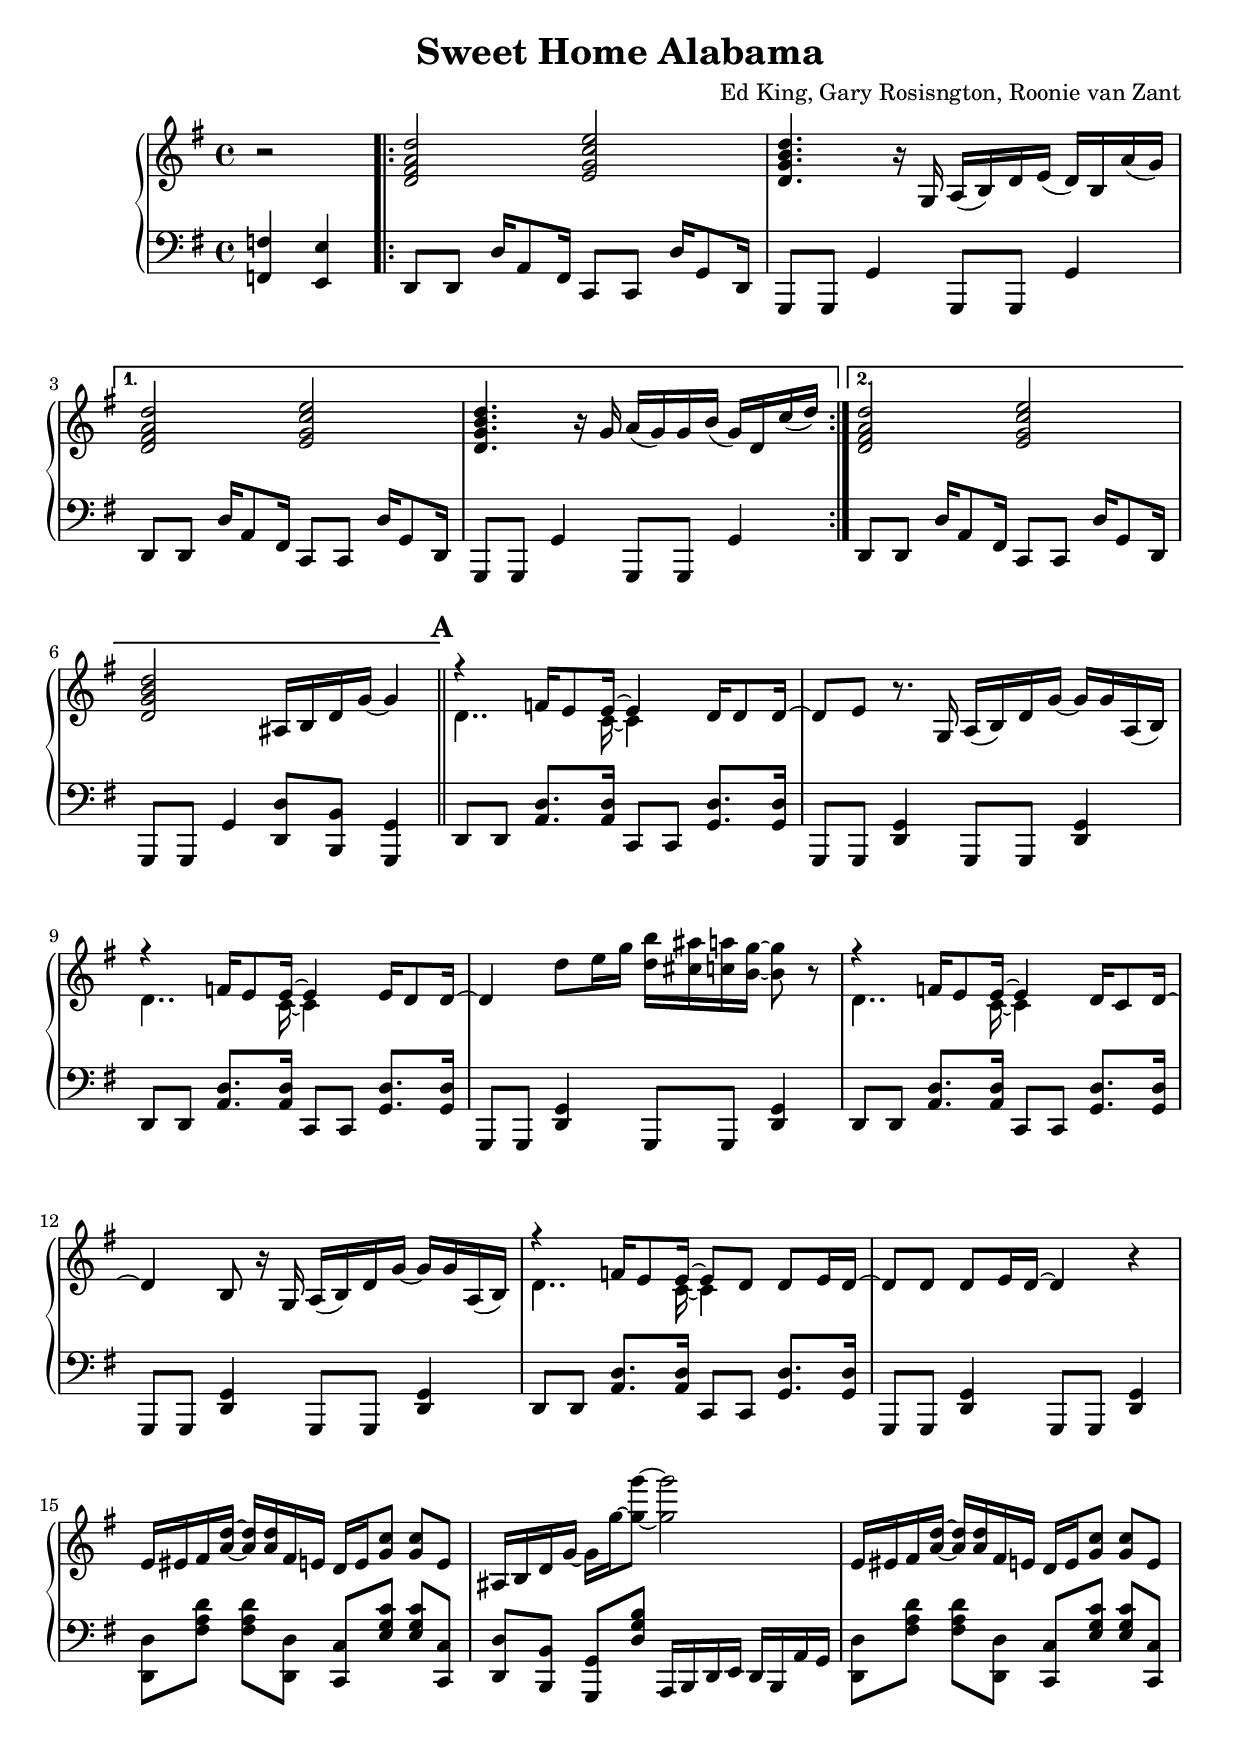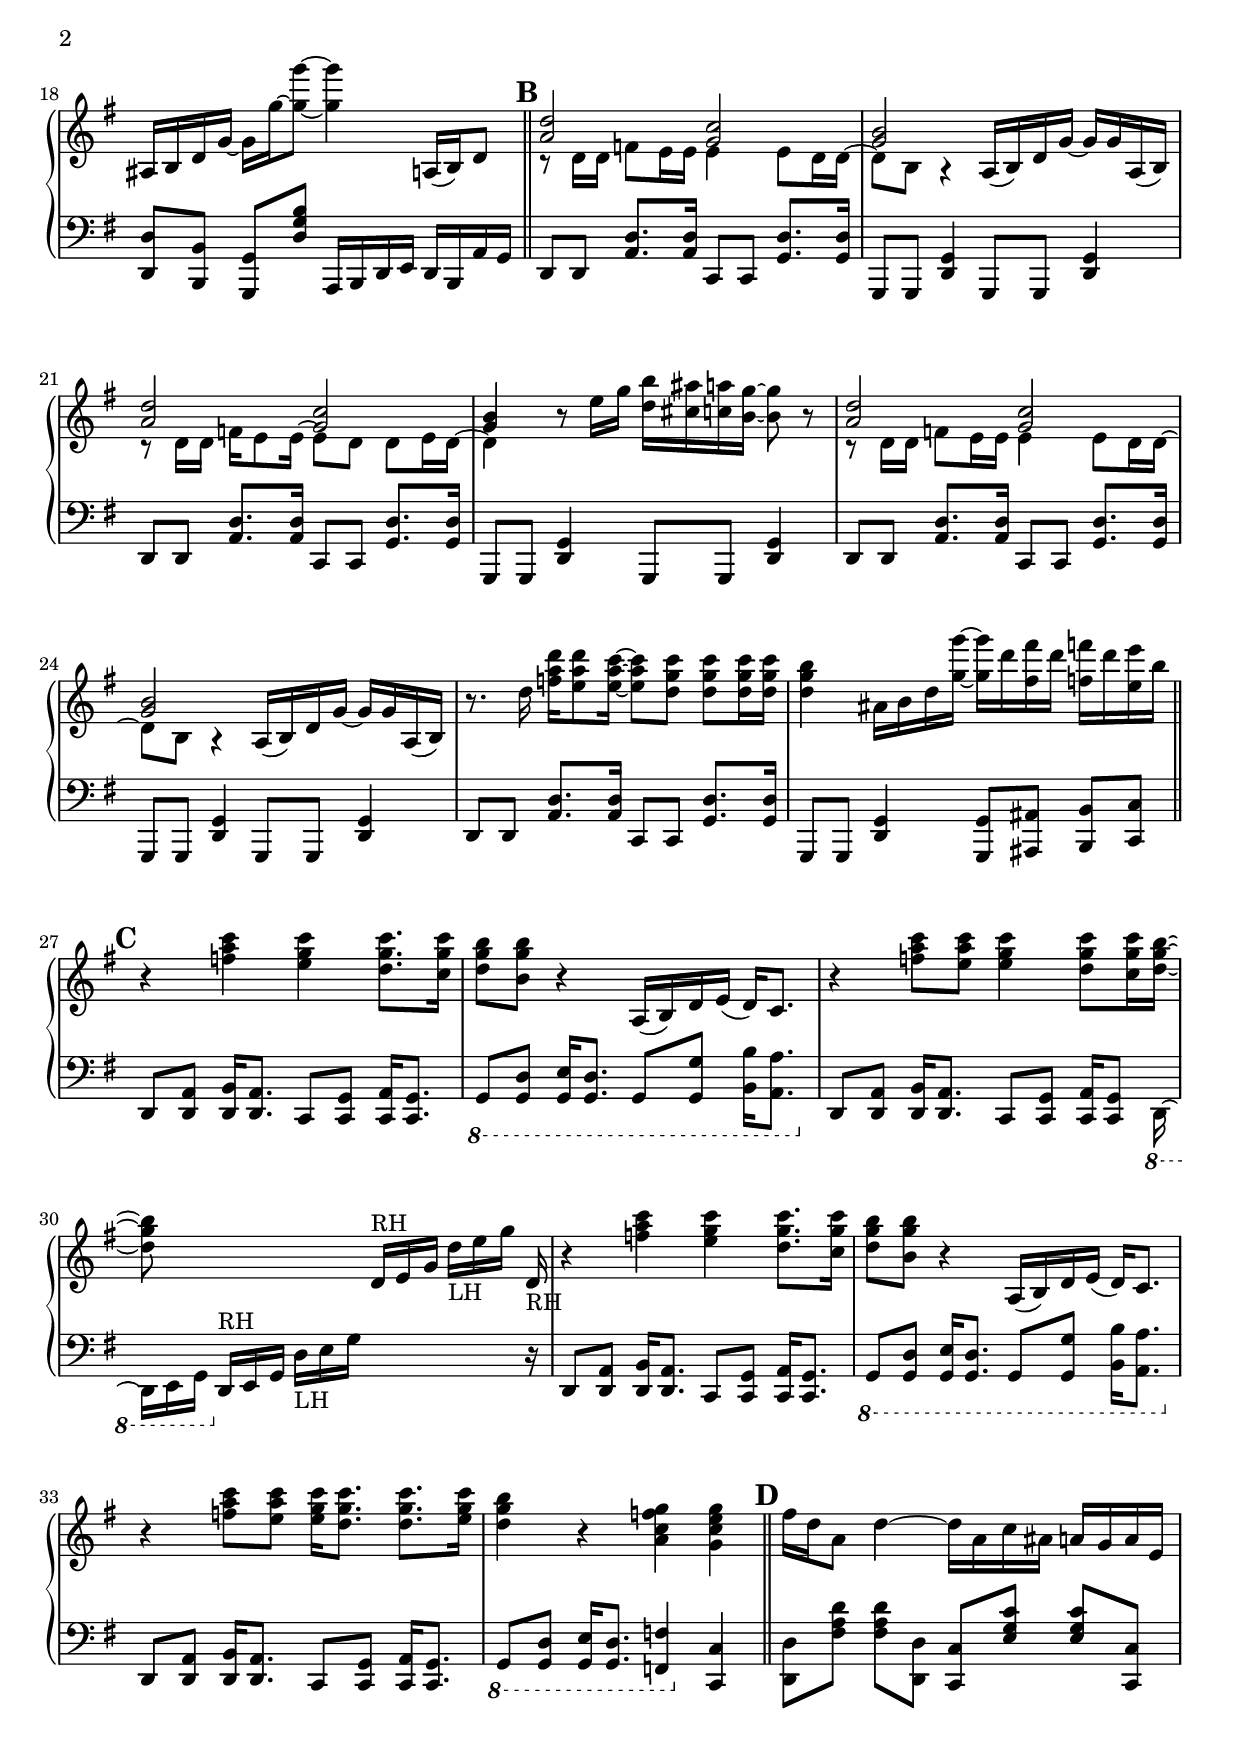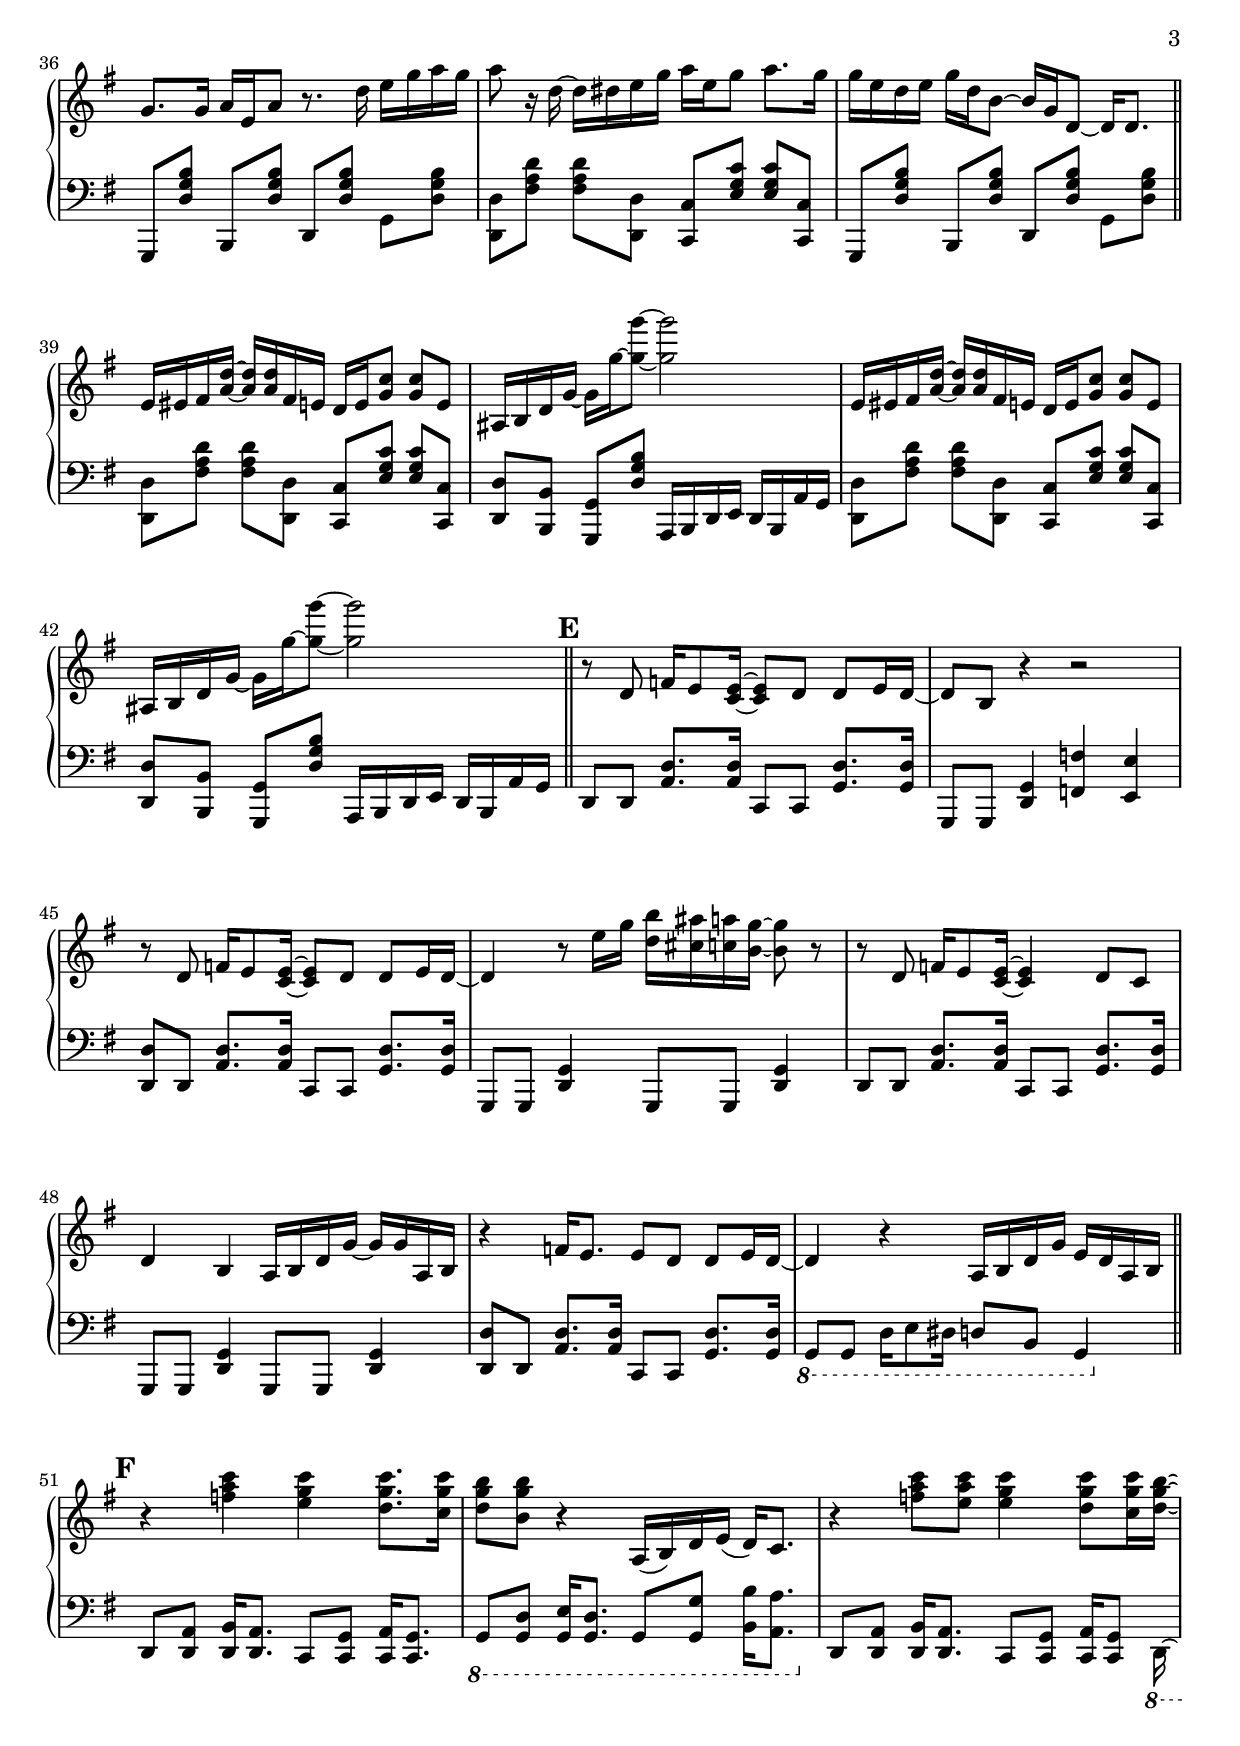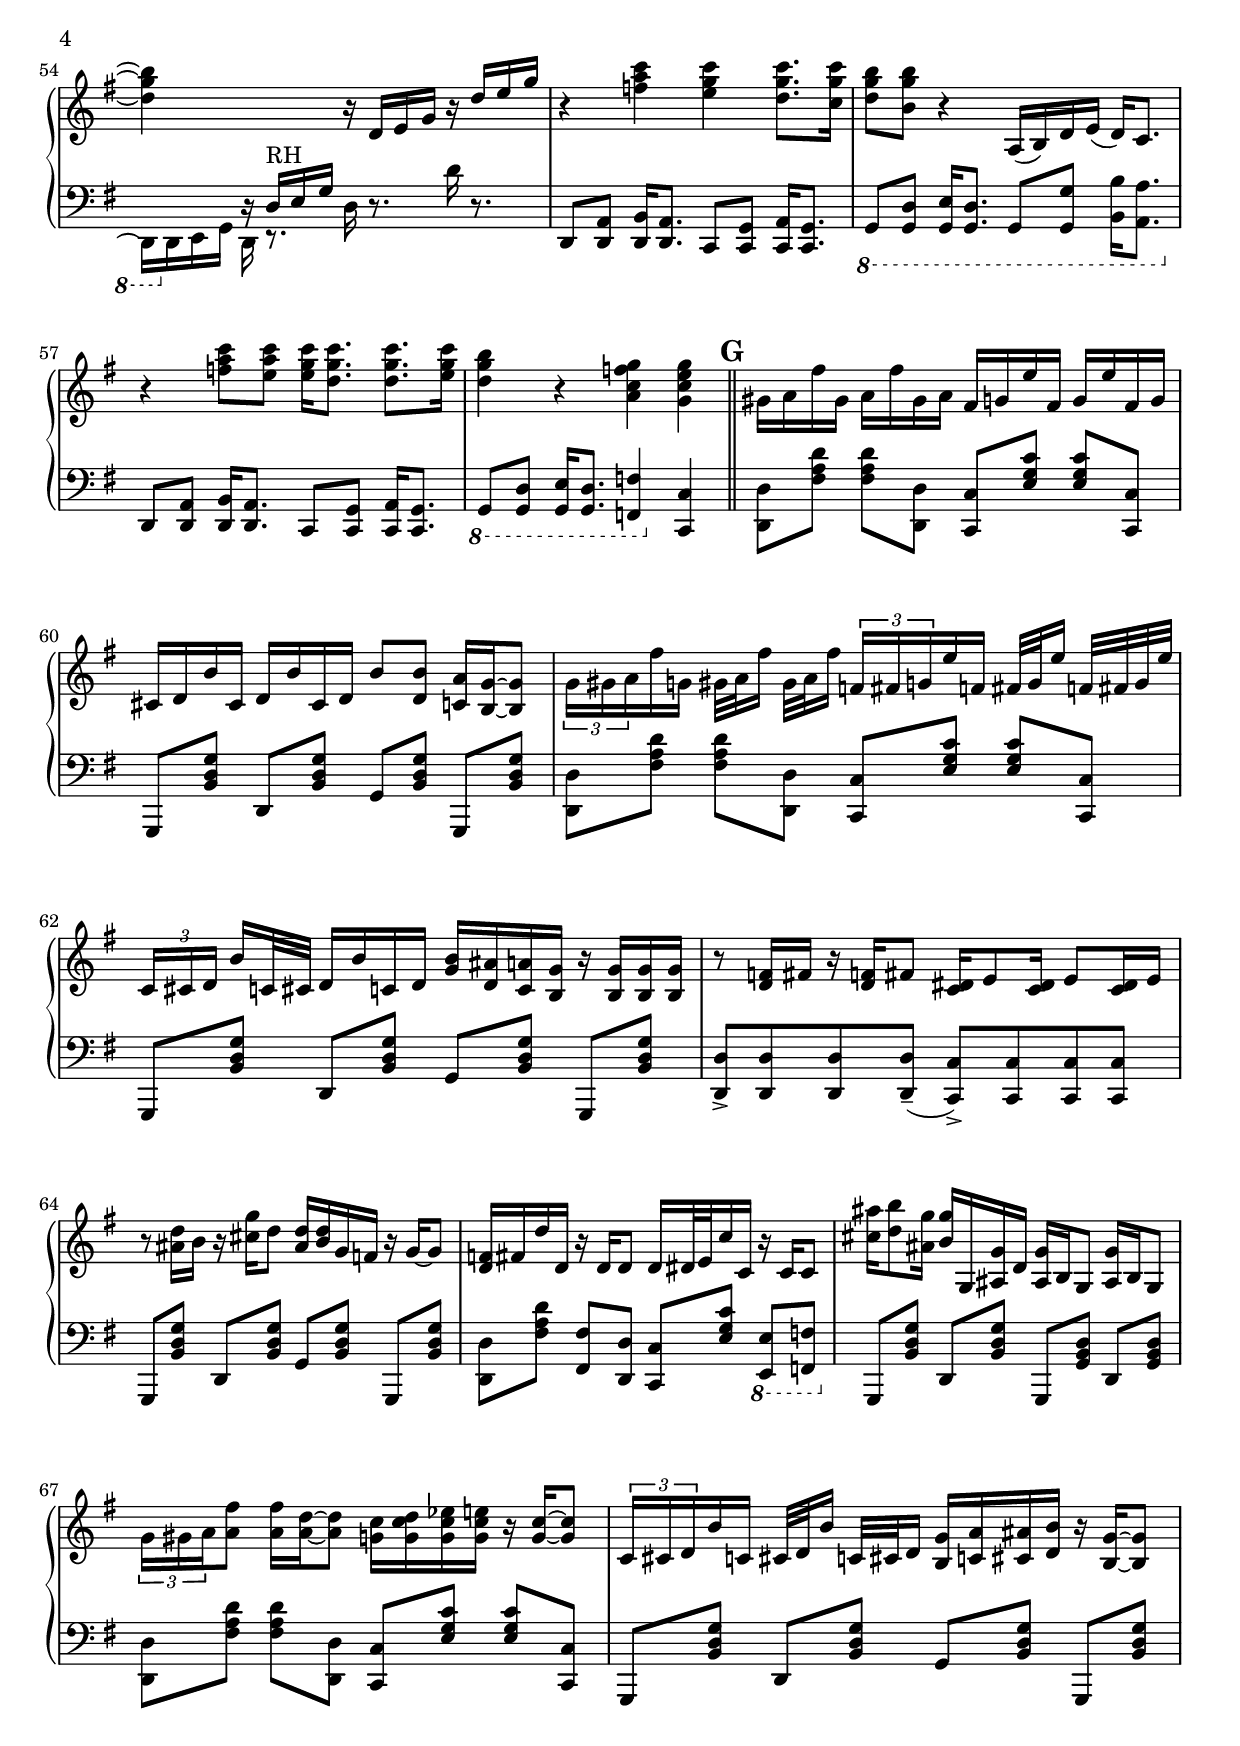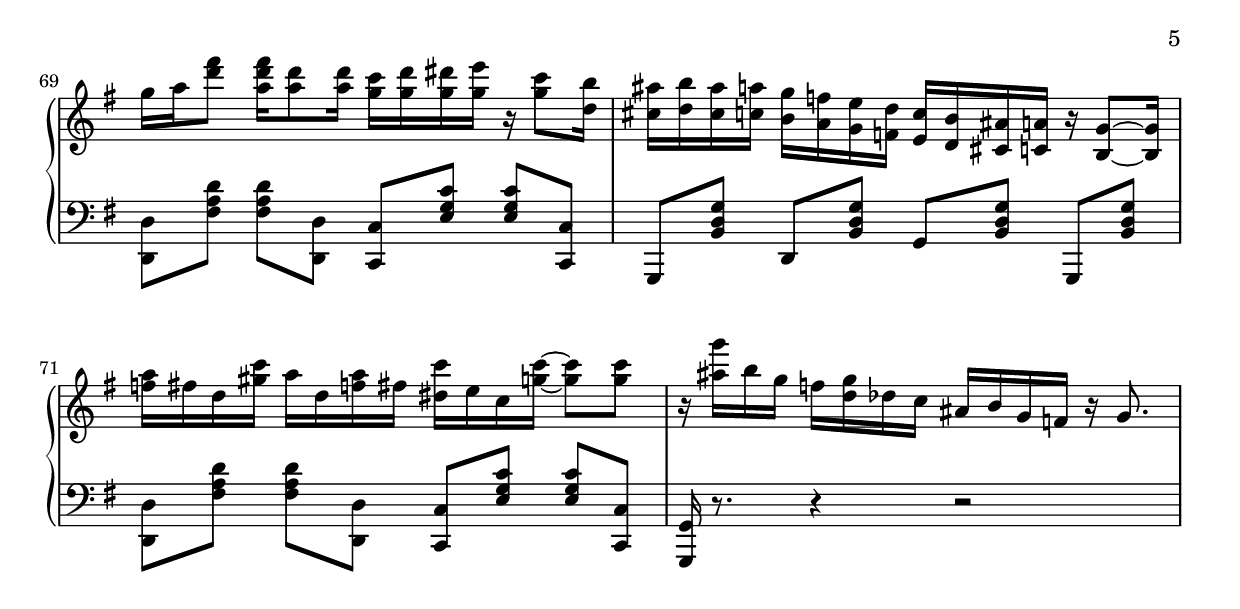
\version "2.18.2"

\header {
  title = "Sweet Home Alabama"
  composer = "Ed King, Gary Rosisngton, Roonie van Zant"
}

\score {
  \relative c'' {
    \new PianoStaff
    <<
      \new Staff = "up" {
	\clef treble
	\key g \major
	
	\partial 2 r2
				%Intro riff
	\repeat volta 2 {
	  <d, fis a d>2 <e g c e> <d g b d>4. r16
	  g,16 a( b) d e( d) b a'( g)}
	\alternative {
	  {<d fis a d>2 <e g c e> <d g b d>4. r16
	    g16 a( g) g b( g) d c'( d)}
	  {<d, fis a d>2 <e g c e> <d g b d>
	    ais16 b d g~ g4}}
	
				%First verse RH
	\bar "||" \mark \default
	<<
	  {r4 f16 e8 e16~ e4 d16 d8 d16~ d8[ e]} % Big wheels keep on turnin'
	  \\
	  {\stemDown d4.. c16~ c4}
	>>
	r8. g16
	a16( b) d g~ g g a,( b) %guitar riff
	<<
	  {r4 f'16 e8 e16~ e4 e16 d8 d16~ d4} %Carry me home to see my kin
	  \\
	  {\stemDown d4.. c16~ c4}
	>>
	d'8 e16 g <d b'>16 <cis ais'> <c a'> <b g'>~ <b g'>8 r8
        <<
	  {r4 f16 e8 e16~ e4 d16 c8 d16~ d4 b8} %Singin' songs about the southland
	  \\
	  {\stemDown d4.. c16~ c4}
	>>
	r16 g16
	a16( b) d g~ g g a,( b) %guitar riff
	<<
				%Miss Alabamy once again
				%and I think it's a sin
	  {r4 f'16 e8 e16~ e8 d d e16 d~ d8 d d e16 d~ d4}
	  \\
	  {\stemDown d4.. c16~ c4}
	>>
	r4
	
				%Guitar riff RH
	e16 eis fis <a d>~ <a d> <a d> fis e
	d16 e <g c>8 <g c> e |
	ais,16 b d g~ g16 g'~ <g g'>8~ <g g'>2 |
	e,16 eis fis <a d>~ <a d> <a d> fis e
	d16 e <g c>8 <g c> e |
	ais,16 b d g~ g16 g'~ <g g'>8~ <g g'>4 a,,16( b) d8 |


	
		
				%Second Verse RH
	\bar "||" \mark \default
				%Well I heard Mr Young
				%sing about her
	\new Voice = "first"
	<< \stemUp
	   { <a' d>2 <g c> <g b> s2}
	\new Voice = "second"
	   { \stemDown
	     r8 d16 d f8 e16 e e4 e8 d16 d~ | d8 b r4
	     \stemNeutral
	     a16( b) d g~ g g a,( b) } | >>
				%Well I heard ole Neil put her down
	\new Voice = "first"
	<< \stemUp
	   { <a' d>2 <g c> <g b>4 s4 s2}
	   \new Voice = "second"
	   { \stemDown
	     r8 d16 d f16 e8 e16~ e8 d d e16 d~ | d4 r8
	     \stemNeutral
	     e'16 g
	     <d b'>16 <cis ais'> <c a'> <b g'>~ <b g'>8 r8}>> |

				%Well I hope Neil Young
				%will remember
	\new Voice = "first"
	<< \stemUp
	   { <a d>2 <g c> <g b> s2}
	\new Voice = "second"
	   { \stemDown
	     r8 d16 d f8 e16 e e4 e8 d16 d~ | d8 b r4
	     \stemNeutral
	     a16( b) d g~ g g a,( b) } | >>

				%Southern man don't need him around
				%anyhow
	r8. d'16 <f a d>16 <e a d>8 <e a c>16~ <e a c>8 <d g c>8
	<d g c> <d g c>16 <d g c> |
	<d g b>4 ais16 b d <g g'>~
	<g g'> d' <fis, fis'> d' <f, f'> d' <e, e'> b' 

	
				%Chorus 1
	\bar "||" \mark \default
	r4 <f a c>4 <e g c> <d g c>8. <c g' c>16 %Sweet Home Ala-
	<d g b>8 <b g' b> r4 a,16( b) d e( d) c8. %-bama
	r4 <f' a c>8 <e a c> <e g c>4 <d g c>8 <c g' c>16 <d g b>~ %Where the skies are so
	<d g b>8 %blue
	\change Staff = "down"
	\stemUp
	\skip 16 d,,,16^"RH" [ e g ] \skip 8.
	\change Staff = "up"
	d''16^"RH" [ e g ] \skip 8 \skip 16 d_"RH" |
	
	\stemNeutral
	r4 <f' a c>4 <e g c> <d g c>8. <c g' c>16 %Sweet Home Ala-
	<d g b>8 <b g' b> r4 a,16( b) d e( d) c8. %-bama
	r4 <f' a c>8 <e a c> <e g c>16 <d g c>8. <d g c> <e g c>16 %Lord .. to
	<d g b>4 r4 <a c f g>4 <g c e g> %you
	
				%Guitar solo
	\bar "||" \mark \default
	fis'16 d a8 d4~ d16 a c ais a g a e
	g8. g16 a e a8 r8. d16 e g a g
	a8 r16 d,~ d dis e g a e g8 a8. g16
	g e d e g d b8~ b16 g d8~ d16 d8.

				%Guitar riff RH
	\bar "||"
	e16 eis fis <a d>~ <a d> <a d> fis e
	d16 e <g c>8 <g c> e |
	ais,16 b d g~ g16 g'~ <g g'>8~ <g g'>2 |
	e,16 eis fis <a d>~ <a d> <a d> fis e
	d16 e <g c>8 <g c> e |
	ais,16 b d g~ g16 g'~ <g g'>8~ <g g'>2
	
				%Verse 3
	\bar "||" \mark \default
				%In B'ham they love the governor
	r8 d, f16 e8 <c e>16~ <c e>8 d d e16 d~ |
	d8 b r4 r2
				%Now we all did what we could do
	r8 d f16 e8 <c e>16~ <c e>8 d d e16 d~ |
	d4 r8 e'16 g <d b'>16 <cis ais'> <c a'> <b g'>~ <b g'>8 r8
				%Now Watergate does not bother me
	r8 d, f16 e8 <c e>16~ <c e>4 d8 c |
	d4 b a16 b d g~ g g a, b
				%Does your conscience bother you
	r4 f'16 e8. e8 d d e16 d~ d4 r4
	a16 b d g e d a b
					%Chorus 2
	\bar "||" \mark \default
	r4 <f'' a c>4 <e g c> <d g c>8. <c g' c>16 %Sweet Home Ala-
	<d g b>8 <b g' b> r4 a,16( b) d e( d) c8. %-bama
	r4 <f' a c>8 <e a c> <e g c>4 <d g c>8 <c g' c>16 <d g b>~ %Where the skies are so
	%blue
	<d g b>4
	\stemUp \change Staff = "down"
	r16 d,,^"RH" e g
	\change Staff = "up"
	r16 d' e g
	r16 d' e g
	\stemNeutral
	r4 <f a c>4 <e g c> <d g c>8. <c g' c>16 %Sweet Home Ala-
	<d g b>8 <b g' b> r4 a,16( b) d e( d) c8. %-bama
	r4 <f' a c>8 <e a c> <e g c>16 <d g c>8. <d g c> <e g c>16 %Lord .. to
	<d g b>4 r4 <a c f g>4 <g c e g> %you
	
				%Piano Solo
	\bar "||" \mark \default
	gis16 a fis' gis, a fis' gis, a
	fis g e' fis, g e' fis, g
	cis, d b' cis, d b' cis, d
	b'8 <d, b'> <c a'>16 <b g'>~ <b g'>8
	\tuplet 3/2 {g'16[ gis a} fis'16 g,] gis32[ a fis'16] gis,32 a fis'16
	\tuplet 3/2 {f,16[ fis g} e'16 f,] fis32[ g e'16] f,32 fis g e'
	\tuplet 3/2 {c,16[ cis d]} b'16[ c,32 cis] d16 b' c, d
	<g b>16 <d ais'> <c a'> <b g'> 16r <b g'>16 <b g'> <b g'>
	r8 <d f>16 fis16 r <d f>16 fis8 <c dis>16 e8 <c dis>16 e8 <c dis>16 e
	r8 <ais d>16 b r16 <cis g'> d8 <ais d>16 <b d> g f r g~ g8
	<d f>16 fis d' d, r16 d d8 d16 dis32 e c'16 c, r16 c c8
	<cis' ais'>16 <d b'>8 <ais g'>16 <b g'> g, <ais g'> d
	<ais g'> b g8 <ais g'>16 b g8
	\tuplet 3/2 {g'16 gis a} <a fis'>8 <a fis'>16 <a d>~ <a d>8
	<g c>16 <g c d> <g c es> <g c e> 16r <g c>~ <g c>8
	\tuplet 3/2 {c,16 cis d} b' c, cis32[ d b'16] c,32[ cis d16]
	<b g'>16 <c a'> <cis ais'> <d b'> r16 <b g'>16~ <b g'>8
	g''16 a <d fis>8 <a d fis>16 <a d>8 <a d>16
	<g c>16 <g d'> <g dis'> <g e'> r16 <g c>8 <d b'>16
	<cis ais'>16 <d b'> <cis ais'> <c a'> <b g'> <a f'> <g e'> <f d'>
	<e c'> <d b'> <cis ais'> <c a'> r16 <b g'>8~ <b g'>16
	<f'' a>16 fis d <gis c> a d, <f a> fis <dis c'> e c <g' c>~ <g c>8 <g c>
	r16 <ais g'> b g f <d g> des c ais b g f r16 g8.
      }

				%Left Hand
      
      \new Staff = "down" {
	\clef "bass"
	\key g \major
	
	\partial 2 <f,, f'>4 <e e'>
				%Intro riff
	\repeat unfold 2 {
	  d8 d d'16 a8 fis16 c8 c d'16 g,8 d16
	  g,8 g g'4 g,8 g g'4
	}
	d8 d d'16 a8 fis16 c8 c d'16 g,8 d16
	g,8 g g'4 <d d'>8 <b b'> <g g'>4

				%First Verse
	\repeat unfold 4 {
	  d'8 d <a' d>8. <a d>16 c,8 c <g' d'>8. <g d'>16
	  g,8 g <d' g>4 g,8 g <d' g>4
	}

				%Guitar riff LH
	\repeat unfold 2 {
	  <d d'>8 [ <fis' a d> ] <fis a d> [ <d, d'>8 ]
	  <c c'>8 [ <e' g c> ] <e g c> [ <c, c'> ] 
	  <d d'>8 [ <b b'> ] <g g'> [ <d'' g b> ]
	  a,16 b d e d b a' g
	}
				%Second Verse LH
	\repeat unfold 3 {
	  d8 d <a' d>8. <a d>16 c,8 c <g' d'>8. <g d'>16
	  g,8 g <d' g>4 g,8 g <d' g>4
	}
	d8 d <a' d>8. <a d>16 c,8 c <g' d'>8. <g d'>16
	g,8 g <d' g>4 <g, g'>8 [ <ais ais'> ] <b b'> [ <c c'> ]
	
				%Chorus 1
				%Sweet Home Alabama
	d8 <d a'> <d b'>16 <d a'>8.
	c8 <c g'> <c a'>16 <c g'>8. |
	\ottava #-1
	g8 <g d'> <g e'>16 <g d'>8.
	g8 <g g'> <b b'>16 <a a'>8. |
	\ottava #0
				%Where the skies are so blue
	d8 <d a'> <d b'>16 <d a'>8.
	c8 <c g'> <c a'>16 [ <c g'>8 ]
	\ottava #-1 \stemDown
	d,16~ | d e g
	\ottava #0
	\skip 8.
	d''16_"LH" [ e g ] \skip 16 \skip 8
	\change Staff = "up"
	d''16_"LH" [ e g ]
	\change Staff = "down" r16 |
	\stemNeutral
				%Sweet Home Alabama
	d,,,8 <d a'> <d b'>16 <d a'>8.
	c8 <c g'> <c a'>16 <c g'>8. |
	\ottava #-1
	g8 <g d'> <g e'>16 <g d'>8.
	g8 <g g'> <b b'>16 <a a'>8. |
	\ottava #0
				%Lord I'm coming home to you
	d8 <d a'> <d b'>16 <d a'>8.
	c8 <c g'> <c a'>16 <c g'>8. |
	\ottava #-1
	g8 <g d'> <g e'>16 <g d'>8.
	<f f'>4
	\ottava #0
	<c' c'>

				%Guitar Solo
	\repeat unfold 2 {
	  <d d'>8 [ <fis' a d> ] <fis a d> [ <d, d'> ]
	  <c c'> [ <e' g c> ] <e g c> [ <c, c'> ] |
	  g [ <d'' g b> ] b, [ <d' g b> ]
	  d, [ <d' g b> ] g, [ <d' g b> ] |
	  }

				%Guitar riff LH
	\repeat unfold 2 {
	  <d, d'>8 [ <fis' a d> ] <fis a d> [ <d, d'>8 ]
	  <c c'>8 [ <e' g c> ] <e g c> [ <c, c'> ] 
	  <d d'>8 [ <b b'> ] <g g'> [ <d'' g b> ]
	  a,16 b d e d b a' g }
	  
				%Verse 3 LH
	d8 d <a' d>8. <a d>16 c,8 c <g' d'>8. <g d'>16
	g,8 g <d' g>4 <f f'> <e e'>
	<d d'>8 d <a' d>8. <a d>16 c,8 c <g' d'>8. <g d'>16
	g,8 g <d' g>4 g,8 g <d' g>4
	d8 d <a' d>8. <a d>16 c,8 c <g' d'>8. <g d'>16
	g,8 g <d' g>4 g,8 g <d' g>4
	<d d'>8 d <a' d>8. <a d>16 c,8 c <g' d'>8. <g d'>16
	\ottava #-1
	g,8 g d'16 e8 dis16 d8 b g4
	\ottava #0
	
				%Chorus 2
				%Sweet Home Alabama
	d'8 <d a'> <d b'>16 <d a'>8.
	c8 <c g'> <c a'>16 <c g'>8. |
	\ottava #-1
	g8 <g d'> <g e'>16 <g d'>8.
	g8 <g g'> <b b'>16 <a a'>8. |
	\ottava #0
				%Where the skies are so blue
	d8 <d a'> <d b'>16 <d a'>8.
	c8 <c g'> <c a'>16 [ <c g'>8 ]
	\stemDown \ottava #-1
	d,16~ | d
	\ottava #0
	d'16 e g
	d16 r8.
	d'16 r8.
	d'16 r8. |
	\stemNeutral
				%Sweet Home Alabama
	d,,8 <d a'> <d b'>16 <d a'>8.
	c8 <c g'> <c a'>16 <c g'>8. |
	\ottava #-1
	g8 <g d'> <g e'>16 <g d'>8.
	g8 <g g'> <b b'>16 <a a'>8. |
	\ottava #0
				%Lord I'm coming home to you
	d8 <d a'> <d b'>16 <d a'>8.
	c8 <c g'> <c a'>16 <c g'>8. |
	\ottava #-1
	g8 <g d'> <g e'>16 <g d'>8.
	<f f'>4
	\ottava #0
	<c' c'>

				%Piano solo
	\repeat unfold 2 {
	  <d d'>8 [ <fis' a d> ] <fis a d> [ <d, d'> ]
	  <c c'> [ <e' g c> ] <e g c> [ <c, c'> ] |
	  g8 [ <b' d g> ] d, [ <b' d g> ] g [ <b d g> ] g, [ <b' d g> ]
	  }


	<d, d'>8\accent <d d'> <d d'> <d d'>\tenuto (
	<c c'>\accent ) <c c'> <c c'> <c c'>
	g8 [ <b' d g> ] d, [ <b' d g> ] g [ <b d g> ] g, [ <b' d g> ]

	<d, d'>8 [ <fis' a d> ] <fis, fis'> [ <d d'> ]
	<c c'> [ <e' g c> ]
	\ottava #-1 <e,, e'> [ <f f'> ] \ottava #0
	g [ <b' d g> ] d, [ <b' d g>  ] g, [ <g' b d> ] d [ <g b d> ]
	
	\repeat unfold 2 {
	  <d d'>8 [ <fis' a d> ] <fis a d> [ <d, d'> ]
	  <c c'> [ <e' g c> ] <e g c> [ <c, c'> ] |
	  g8 [ <b' d g> ] d, [ <b' d g> ] g [ <b d g> ] g, [ <b' d g> ]
	  }
	
	<d, d'>8 [ <fis' a d> ] <fis a d> [ <d, d'> ]
	<c c'> [ <e' g c> ] <e g c> [ <c, c'> ]
	<g g'>16 r8. r4 r2
      }
    >>
  }
  
  %Generate MIDI output
  %\midi{ \tempo 4 = 98}

}
